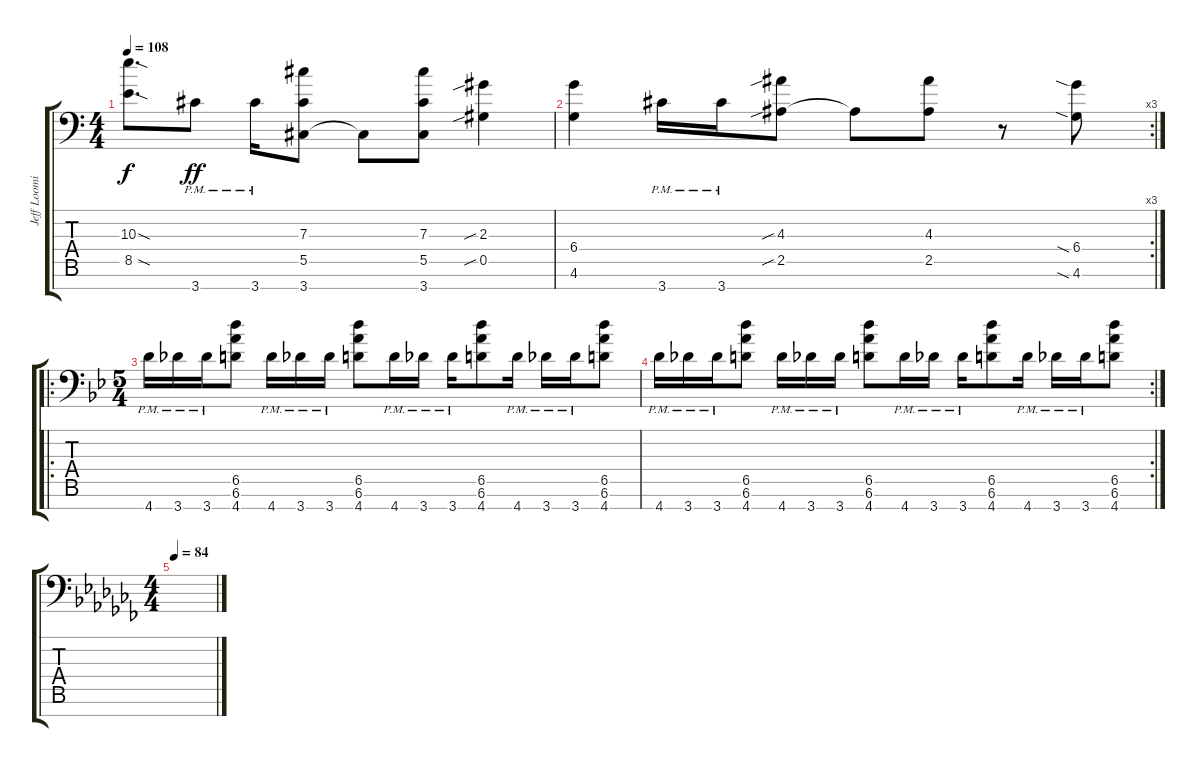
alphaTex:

\track ("Jeff Loomis Rhythm" "Jeff Loomi") {instrument distortionguitar}
\staff {score tabs}
\tuning (Eb4 Bb3 Gb3 Db3 Ab2 Eb2 Bb1) {hide}
\ts (4 4)
\tempo 108
\clef f4
\ks c
(10.3{sod} 8.5{sod}).8{d dy f} 3.7{pm}.8{ot 8vb dy ff} 3.7{pm}.16{ot 8vb} (7.3 5.5 3.7).8 3.7{t}.8 (7.3 5.5 3.7).8 (2.3{sib} 0.5{sib}).4 |
\rc 3
(6.4 4.6).4 3.7{pm}.16{ot 8vb} 3.7{pm}.16{ot 8vb} (4.3{sib} 2.5{sib}).8 2.5{t}.8 (4.3 2.5).8 r.8 (6.4{sia} 4.6{sia}).8 |
\ro
\ts (5 4)
\ks bb
4.7{pm}.16{ot 8vb} 3.7{pm}.16{ot 8vb} 3.7{pm}.16{ot 8vb} (6.5 6.6 4.7).8{ot 8vb} 4.7{pm}.16{ot 8vb} 3.7{pm}.16{ot 8vb} 3.7{pm}.16{ot 8vb} (6.5 6.6 4.7).8{ot 8vb} 4.7{pm}.16{ot 8vb} 3.7{pm}.16{ot 8vb} 3.7{pm}.16{ot 8vb} (6.5 6.6 4.7).8{ot 8vb} 4.7{pm}.16{ot 8vb} 3.7{pm}.16{ot 8vb} 3.7{pm}.16{ot 8vb} (6.5 6.6 4.7).8{ot 8vb} |
\rc 2
4.7{pm}.16{ot 8vb} 3.7{pm}.16{ot 8vb} 3.7{pm}.16{ot 8vb} (6.5 6.6 4.7).8{ot 8vb} 4.7{pm}.16{ot 8vb} 3.7{pm}.16{ot 8vb} 3.7{pm}.16{ot 8vb} (6.5 6.6 4.7).8{ot 8vb} 4.7{pm}.16{ot 8vb} 3.7{pm}.16{ot 8vb} 3.7{pm}.16{ot 8vb} (6.5 6.6 4.7).8{ot 8vb} 4.7{pm}.16{ot 8vb} 3.7{pm}.16{ot 8vb} 3.7{pm}.16{ot 8vb} (6.5 6.6 4.7).8{ot 8vb} |
\ts (4 4)
\tempo 84
\ks cb
